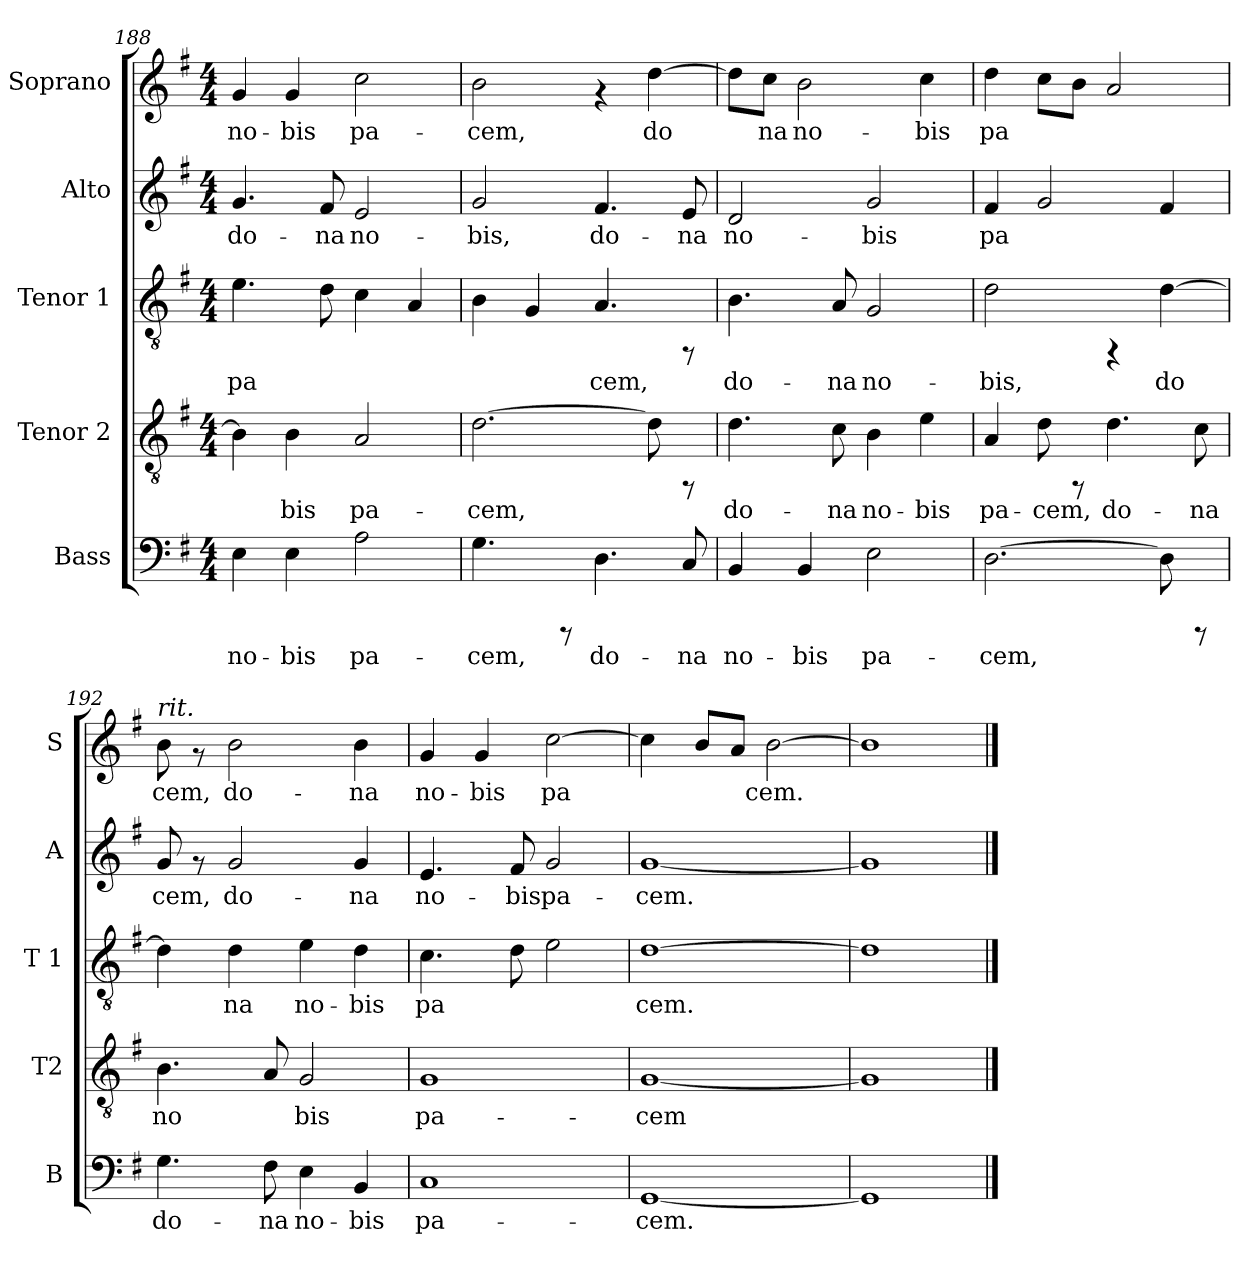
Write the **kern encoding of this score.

**kern	**text	**kern	**text	**kern	**text	**kern	**text	**kern	**text
*part5	*part5	*part4	*part4	*part3	*part3	*part2	*part2	*part1	*part1
*staff5	*staff5	*staff4	*staff4	*staff3	*staff3	*staff2	*staff2	*staff1	*staff1
*I"Bass	*	*I"Tenor 2	*	*I"Tenor 1	*	*I"Alto	*	*I"Soprano	*
*I'B	*	*I'T2	*	*I'T 1	*	*I'A	*	*I'S	*
*clefF4	*	*clefGv2	*	*clefGv2	*	*clefG2	*	*clefG2	*
*k[f#]	*	*k[f#]	*	*k[f#]	*	*k[f#]	*	*k[f#]	*
*G:	*	*G:	*	*G:	*	*G:	*	*G:	*
*M4/4	*	*M4/4	*	*M4/4	*	*M4/4	*	*M4/4	*
=188	=188	=188	=188	=188	=188	=188	=188	=188	=188
!	!LO:LY:b:cj	!	!LO:LY:b:cj	!	!LO:LY:b:cj	!	!LO:LY:b:cj	!	!LO:LY:b:cj
4E\	no-	4B\]	--	4.e\	pa-	4.g/	do-	4g/	no-
!	!LO:LY:b:cj	!	!LO:LY:b:cj	!	!	!	!	!	!LO:LY:b:cj
4E\	-bis	4B\	-bis	.	.	.	.	4g/	-bis
!	!	!	!	!	!LO:LY:b:cj	!	!LO:LY:b:cj	!	!
.	.	.	.	8d\	--	8f#/	-na	.	.
!	!LO:LY:b:cj	!	!LO:LY:b:cj	!	!LO:LY:b:cj	!	!LO:LY:b:cj	!	!LO:LY:b:cj
2A\	pa-	2A/	pa-	4c\	--	2e/	no-	2cc\	pa-
!	!	!	!	!	!LO:LY:b:cj	!	!	!	!
.	.	.	.	4A/	--	.	.	.	.
=189	=189	=189	=189	=189	=189	=189	=189	=189	=189
!	!LO:LY:b:cj	!	!LO:LY:b:cj	!	!LO:LY:b:cj	!	!LO:LY:b:cj	!	!LO:LY:b:cj
4.G\	-cem,	[>2.d\	-cem,	4B\	--	2g/	-bis,	2b\	-cem,
!	!	!	!	!	!LO:LY:b:cj	!	!	!	!
.	.	.	.	4G/	--	.	.	.	.
8rCCC	.	.	.	.	.	.	.	.	.
!	!LO:LY:b:cj	!	!	!	!LO:LY:b:cj	!	!LO:LY:b:cj	!	!
4.D\	do-	.	.	4.A/	-cem,	4.f#/	do-	4rf	.
!	!	!	!LO:LY:b:cj	!	!	!	!	!	!LO:LY:b:cj
.	.	8d\]	.	.	.	.	.	[>4dd\	do-
!	!LO:LY:b:cj	!	!	!	!	!	!LO:LY:b:cj	!	!
8C/	-na	8rFF	.	8rFF	.	8e/	-na	.	.
=190	=190	=190	=190	=190	=190	=190	=190	=190	=190
!	!LO:LY:b:cj	!	!LO:LY:b:cj	!	!LO:LY:b:cj	!	!LO:LY:b:cj	!	!LO:LY:b:cj
4BB/	no-	4.d\	do-	4.B\	do-	2d/	no-	8dd\L]	--
!	!	!	!	!	!	!	!	!	!LO:LY:b:cj
.	.	.	.	.	.	.	.	8cc\J	-na
!	!LO:LY:b:cj	!	!	!	!	!	!	!	!LO:LY:b:cj
4BB/	-bis	.	.	.	.	.	.	2b\	no-
!	!	!	!LO:LY:b:cj	!	!LO:LY:b:cj	!	!	!	!
.	.	8c\	-na	8A/	-na	.	.	.	.
!	!LO:LY:b:cj	!	!LO:LY:b:cj	!	!LO:LY:b:cj	!	!LO:LY:b:cj	!	!
2E\	pa-	4B\	no-	2G/	no-	2g/	-bis	.	.
!	!	!	!LO:LY:b:cj	!	!	!	!	!	!LO:LY:b:cj
.	.	4e\	-bis	.	.	.	.	4cc\	-bis
!!LO:LB:g=z
=191	=191	=191	=191	=191	=191	=191	=191	=191	=191
!	!LO:LY:b:cj	!	!LO:LY:b:cj	!	!LO:LY:b:cj	!	!LO:LY:b:cj	!	!LO:LY:b:cj
[>2.D\	-cem,	4A/	pa-	2d\	-bis,	4f#/	pa-	4dd\	pa-
!	!	!	!LO:LY:b:cj	!	!	!	!LO:LY:b:cj	!	!LO:LY:b:cj
.	.	8d\	-cem,	.	.	2g/	--	8cc\L	--
!	!	!	!	!	!	!	!	!	!LO:LY:b:cj
.	.	8rFF	.	.	.	.	.	8b\J	--
!	!	!	!LO:LY:b:cj	!	!	!	!	!	!LO:LY:b:cj
.	.	4.d\	do-	4rFF	.	.	.	2a/	--
!	!LO:LY:b:cj	!	!	!	!LO:LY:b:cj	!	!LO:LY:b:cj	!	!
8D\]	.	.	.	[>4d\	do-	4f#/	--	.	.
!	!	!	!LO:LY:b:cj	!	!	!	!	!	!
8rCCC	.	8c\	-na	.	.	.	.	.	.
=192	=192	=192	=192	=192	=192	=192	=192	=192	=192
!	!	!	!	!	!	!	!	!LO:TX:a:i:t=rit.	!
!	!LO:LY:b:cj	!	!LO:LY:b:cj	!	!LO:LY:b:cj	!	!LO:LY:b:cj	!	!LO:LY:b:cj
4.G\	do-	4.B\	no-	4d\]	--	8g/	-cem,	8b\	-cem,
.	.	.	.	.	.	8rf	.	8rf	.
!	!	!	!	!	!LO:LY:b:cj	!	!LO:LY:b:cj	!	!LO:LY:b:cj
.	.	.	.	4d\	-na	2g/	do-	2b\	do-
!	!LO:LY:b:cj	!	!LO:LY:b:cj	!	!	!	!	!	!
8F#\	-na	8A/	--	.	.	.	.	.	.
!	!LO:LY:b:cj	!	!LO:LY:b:cj	!	!LO:LY:b:cj	!	!	!	!
4E\	no-	2G/	-bis	4e\	no-	.	.	.	.
!	!LO:LY:b:cj	!	!	!	!LO:LY:b:cj	!	!LO:LY:b:cj	!	!LO:LY:b:cj
4BB/	-bis	.	.	4d\	-bis	4g/	-na	4b\	-na
=193	=193	=193	=193	=193	=193	=193	=193	=193	=193
!	!LO:LY:b:cj	!	!LO:LY:b:cj	!	!LO:LY:b:cj	!	!LO:LY:b:cj	!	!LO:LY:b:cj
1C	pa-	1G	pa-	4.c\	pa-	4.e/	no-	4g/	no-
!	!	!	!	!	!	!	!	!	!LO:LY:b:cj
.	.	.	.	.	.	.	.	4g/	-bis
!	!	!	!	!	!LO:LY:b:cj	!	!LO:LY:b:cj	!	!
.	.	.	.	8d\	--	8f#/	-bis	.	.
!	!	!	!	!	!LO:LY:b:cj	!	!LO:LY:b:cj	!	!LO:LY:b:cj
.	.	.	.	2e\	--	2g/	pa-	[>2cc\	pa-
=194	=194	=194	=194	=194	=194	=194	=194	=194	=194
!	!LO:LY:b:cj	!	!LO:LY:b:cj	!	!LO:LY:b:cj	!	!LO:LY:b:cj	!	!LO:LY:b:cj
[<1GG	-cem.	[<1G	-cem	[>1d	-cem.	[<1g	-cem.	4cc\]	--
!	!	!	!	!	!	!	!	!	!LO:LY:b:cj
.	.	.	.	.	.	.	.	8b/L	--
!	!	!	!	!	!	!	!	!	!LO:LY:b:cj
.	.	.	.	.	.	.	.	8a/J	--
!	!	!	!	!	!	!	!	!	!LO:LY:b:cj
.	.	.	.	.	.	.	.	[>2b\	-cem.
=195	=195	=195	=195	=195	=195	=195	=195	=195	=195
!	!LO:LY:b:cj	!	!LO:LY:b:cj	!	!LO:LY:b:cj	!	!LO:LY:b:cj	!	!LO:LY:b:cj
1GG]	.	1G]	.	1d]	.	1g]	.	1b]	.
==	==	==	==	==	==	==	==	==	==
*-	*-	*-	*-	*-	*-	*-	*-	*-	*-
